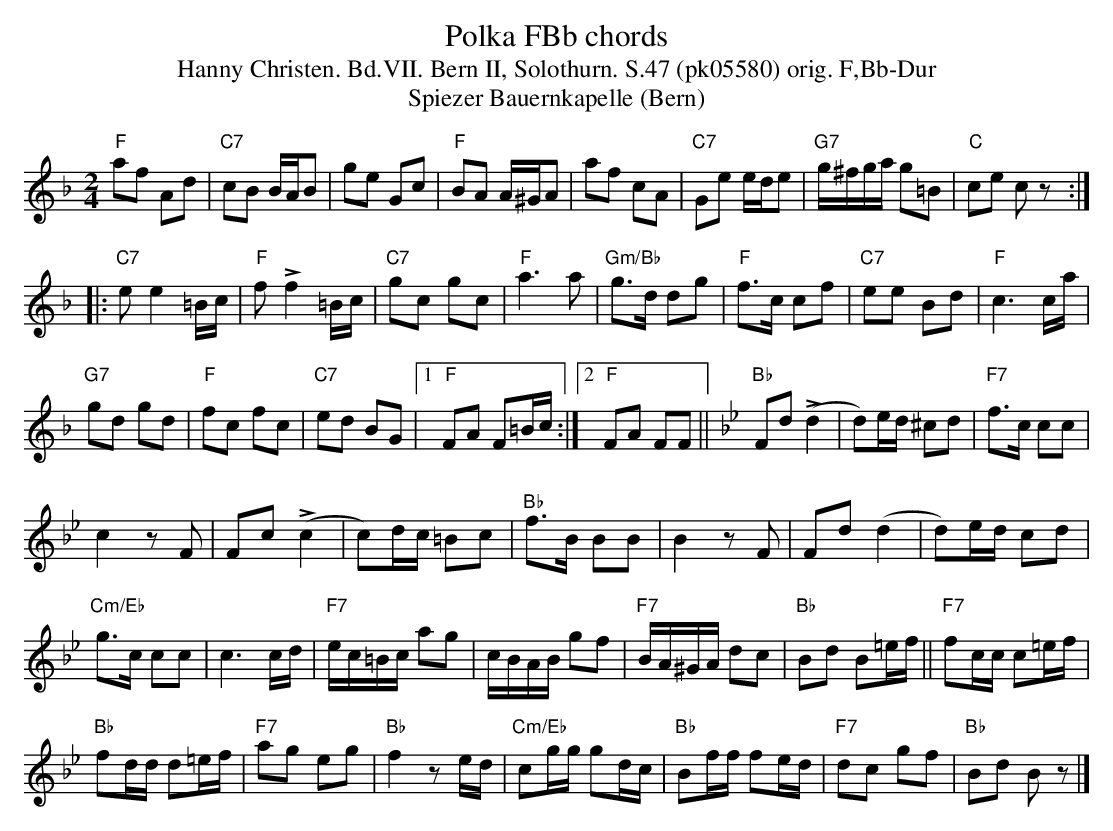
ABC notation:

X:1
T: Polka FBb chords
T:Hanny Christen. Bd.VII. Bern II, Solothurn. S.47 (pk05580) orig. F,Bb-Dur
T: Spiezer Bauernkapelle (Bern)
M:2/4
L:1/8
K:F %%MIDI gchordon
"F"af Ad | "C7"cB B/A/B | ge Gc | "F"BA A/^G/A | af cA | "C7"Ge e/d/e | "G7"g/^f/g/a/ g=B | "C"ce cz ::
"C7"ee2=B/c/ | "F"f+>+f2 =B/c/ | "C7"gc gc | "F"a3a | "Gm/Bb"g>d dg | "F"f>c cf |  "C7"ee Bd | "F"c3 c/a/ |
"G7"gd gd | "F"fc fc | "C7"ed BG |1 "F"FA F=B/c/ :|2 "F"FA FF || [K:Bb] "Bb"Fd (+>+d2 | d)e/d/ ^cd | "F7"f>c cc |
c2zF | Fc (+>+c2 | c)d/c/ =Bc | "Bb"f>B BB | B2zF | Fd (d2 | d)e/d/ cd |
"Cm/Eb"g>c cc | c3 c/d/ | "F7"e/c/=B/c/ ag | c/B/A/B/ gf |  "F7"B/A/^G/A/ dc | "Bb"Bd B=e/f/ || "F7"fc/c/ c=e/f/ |
"Bb"fd/d/ d=e/f/ | "F7"ag eg | "Bb"f2ze/d/ | "Cm/Eb"cg/g/ gd/c/ | "Bb"Bf/f/ fe/d/ | "F7"dc gf | "Bb"Bd Bz |]
